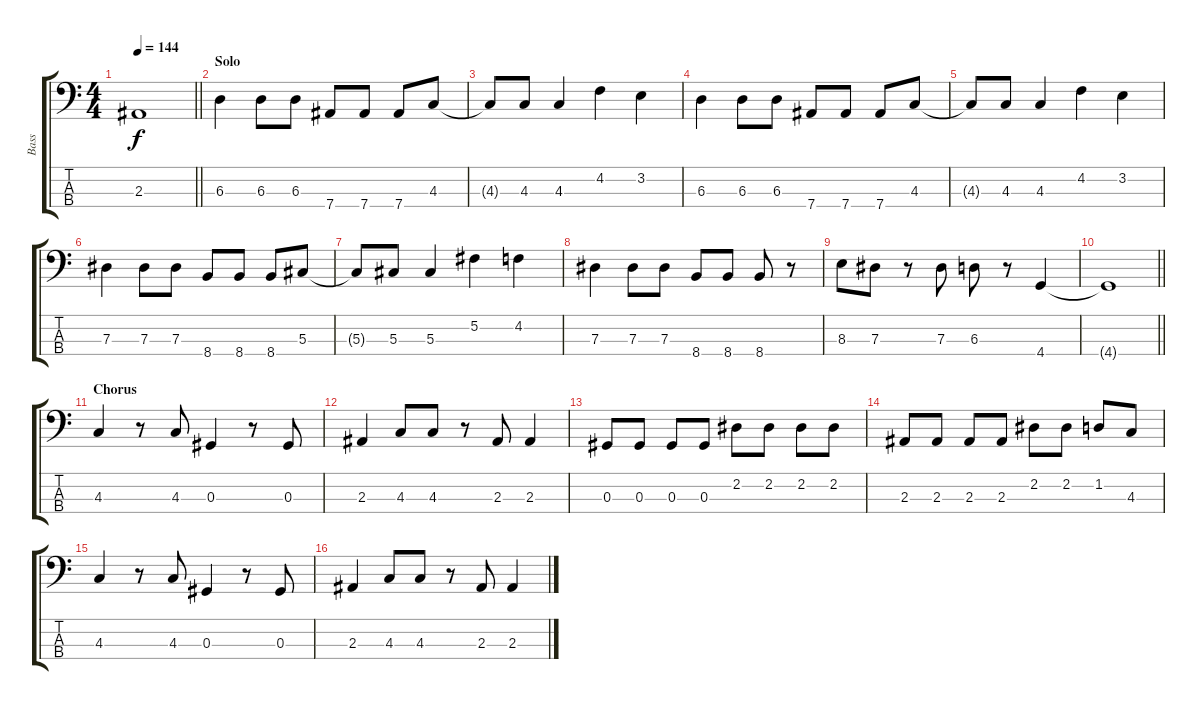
\track ("Bass" "Bass") {instrument electricbassfinger}
\staff {score tabs}
\tuning (Gb2 Db2 Ab1 Eb1) {hide}
\ts (4 4)
\tempo 144
\clef f4
\barLineRight lightlight
\ks c
2.3{t}.1{dy f} |
\section ("" "Solo")
6.3.4 6.3.8 6.3.8 7.4.8 7.4.8 7.4.8 4.3.8 |
4.3{t}.8 4.3.8 4.3.4 4.2.4 3.2.4 |
6.3.4 6.3.8 6.3.8 7.4.8 7.4.8 7.4.8 4.3.8 |
4.3{t}.8 4.3.8 4.3.4 4.2.4 3.2.4 |
7.3.4 7.3.8 7.3.8 8.4.8 8.4.8 8.4.8 5.3.8 |
5.3{t}.8 5.3.8 5.3.4 5.2.4 4.2.4 |
7.3.4 7.3.8 7.3.8 8.4.8 8.4.8 8.4.8 r.8 |
8.3.8 7.3.8 r.8 7.3.8 6.3.8 r.8 4.4.4 |
\barLineRight lightlight
4.4{t}.1 |
\section ("" "Chorus")
4.3.4 r.8 4.3.8 0.3.4 r.8 0.3.8 |
2.3.4 4.3.8 4.3.8 r.8 2.3.8 2.3.4 |
0.3.8 0.3.8 0.3.8 0.3.8 2.2.8 2.2.8 2.2.8 2.2.8 |
2.3.8 2.3.8 2.3.8 2.3.8 2.2.8 2.2.8 1.2.8 4.3.8 |
4.3.4 r.8 4.3.8 0.3.4 r.8 0.3.8 |
2.3.4 4.3.8 4.3.8 r.8 2.3.8 2.3.4
